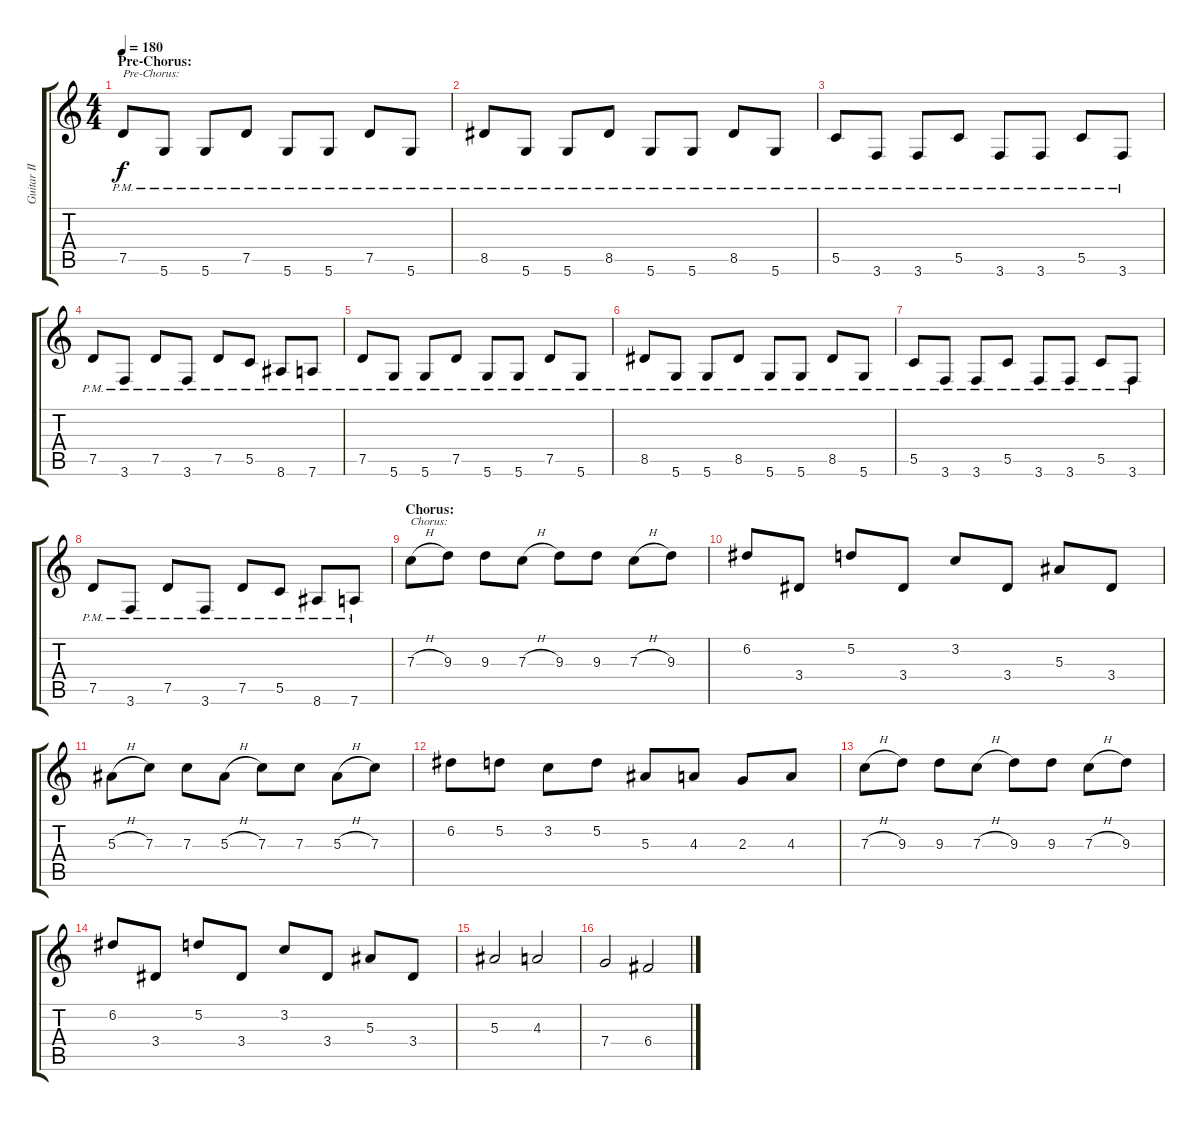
\track ("Guitar II" "Guitar II") {instrument distortionguitar}
\staff {score tabs}
\tuning (D4 A3 F3 C3 G2 D2) {hide}
\ts (4 4)
\section ("" "Pre-Chorus:")
\tempo 180
\clef g2
\ks c
7.5{pm}.8{txt "Pre-Chorus:" dy f} 5.6{pm}.8 5.6{pm}.8 7.5{pm}.8 5.6{pm}.8 5.6{pm}.8 7.5{pm}.8 5.6{pm}.8 |
8.5{pm}.8 5.6{pm}.8 5.6{pm}.8 8.5{pm}.8 5.6{pm}.8 5.6{pm}.8 8.5{pm}.8 5.6{pm}.8 |
5.5{pm}.8 3.6{pm}.8 3.6{pm}.8 5.5{pm}.8 3.6{pm}.8 3.6{pm}.8 5.5{pm}.8 3.6{pm}.8 |
7.5{pm}.8 3.6{pm}.8 7.5{pm}.8 3.6{pm}.8 7.5{pm}.8 5.5{pm}.8 8.6{pm}.8 7.6{pm}.8 |
7.5{pm}.8 5.6{pm}.8 5.6{pm}.8 7.5{pm}.8 5.6{pm}.8 5.6{pm}.8 7.5{pm}.8 5.6{pm}.8 |
8.5{pm}.8 5.6{pm}.8 5.6{pm}.8 8.5{pm}.8 5.6{pm}.8 5.6{pm}.8 8.5{pm}.8 5.6{pm}.8 |
5.5{pm}.8 3.6{pm}.8 3.6{pm}.8 5.5{pm}.8 3.6{pm}.8 3.6{pm}.8 5.5{pm}.8 3.6{pm}.8 |
7.5{pm}.8 3.6{pm}.8 7.5{pm}.8 3.6{pm}.8 7.5{pm}.8 5.5{pm}.8 8.6{pm}.8 7.6{pm}.8 |
\section ("" "Chorus:")
7.3{h}.8{txt "Chorus:"} 9.3.8 9.3.8 7.3{h}.8 9.3.8 9.3.8 7.3{h}.8 9.3.8 |
6.2.8 3.4.8 5.2.8 3.4.8 3.2.8 3.4.8 5.3.8 3.4.8 |
5.3{h}.8 7.3.8 7.3.8 5.3{h}.8 7.3.8 7.3.8 5.3{h}.8 7.3.8 |
6.2.8 5.2.8 3.2.8 5.2.8 5.3.8 4.3.8 2.3.8 4.3.8 |
7.3{h}.8 9.3.8 9.3.8 7.3{h}.8 9.3.8 9.3.8 7.3{h}.8 9.3.8 |
6.2.8 3.4.8 5.2.8 3.4.8 3.2.8 3.4.8 5.3.8 3.4.8 |
5.3.2 4.3.2 |
7.4.2 6.4.2
